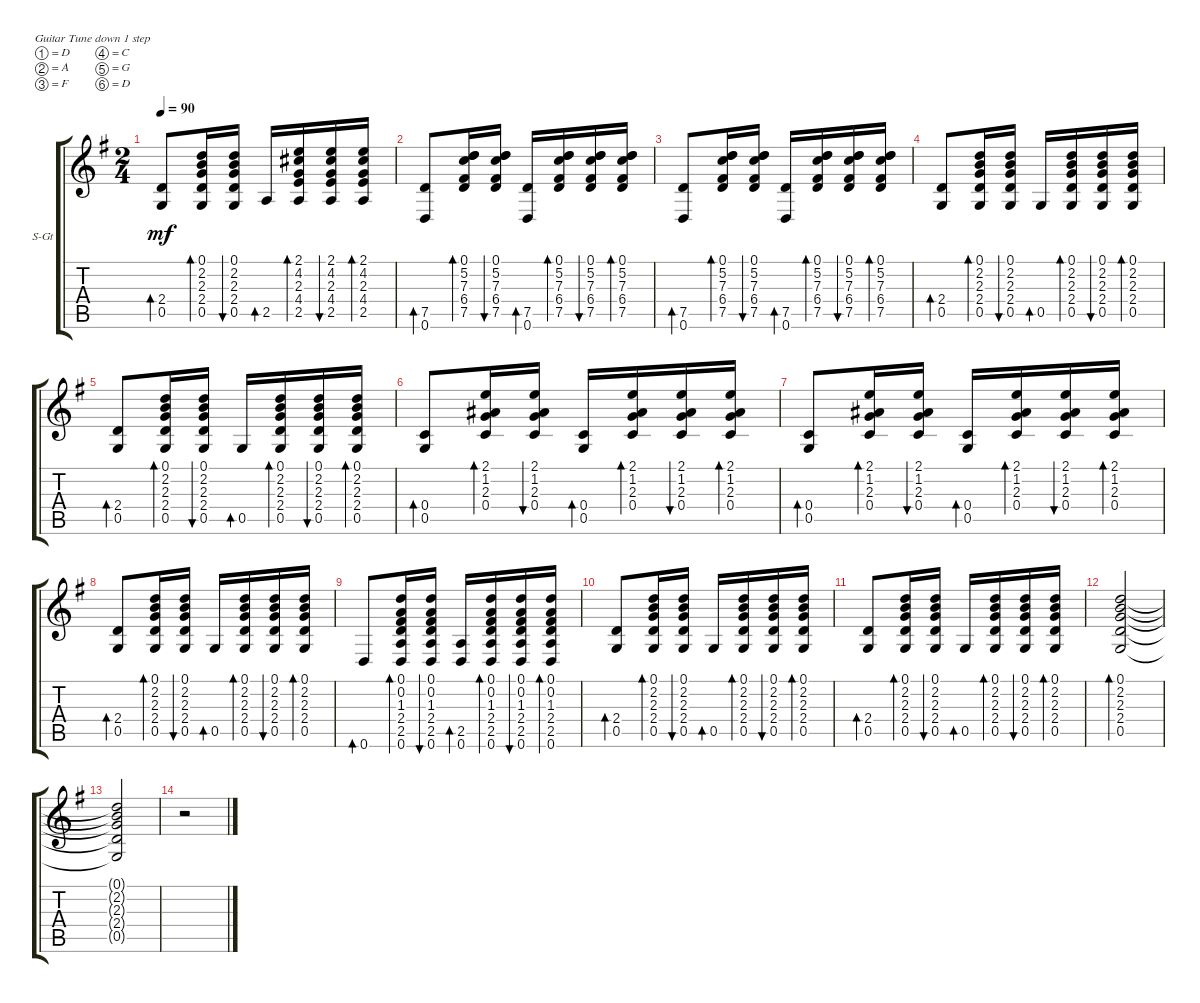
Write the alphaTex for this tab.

\defaultSystemsLayout 4
\bracketExtendMode groupsimilarinstruments
\firstSystemTrackNameOrientation horizontal
\otherSystemsTrackNameOrientation horizontal
\track ("Steel Guitar" "S-Gt") {instrument acousticguitarsteel}
\staff {score tabs}
\tuning (D4 A3 F3 C3 G2 D2)
\ts (2 4)
\tempo 90
\clef g2
\ks g
(0.5 2.4).8{bd 30 dy mf} (0.5 2.4 2.3 2.2 0.1).16{bd 30} (0.5 2.4 2.3 2.2 0.1).16{bu 30} 2.5.16{bd 30} (2.5 4.4 2.3 4.2 2.1).16{bd 30} (2.5 4.4 2.3 4.2 2.1).16{bu 30} (2.5 4.4 2.3 4.2 2.1).16{bd 30} |
(0.6 7.5).8{bd 30} (7.5 6.4 7.3 5.2 0.1).16{bd 30} (7.5 6.4 7.3 5.2 0.1).16{bu 30} (7.5 0.6).16{bd 30} (7.5 6.4 7.3 5.2 0.1).16{bd 30} (7.5 6.4 7.3 5.2 0.1).16{bu 30} (7.5 6.4 7.3 5.2 0.1).16{bd 30} |
(0.6 7.5).8{bd 30} (7.5 6.4 7.3 5.2 0.1).16{bd 30} (7.5 6.4 7.3 5.2 0.1).16{bu 30} (7.5 0.6).16{bd 30} (7.5 6.4 7.3 5.2 0.1).16{bd 30} (7.5 6.4 7.3 5.2 0.1).16{bu 30} (7.5 6.4 7.3 5.2 0.1).16{bd 30} |
(0.5 2.4).8{bd 30} (0.5 2.4 2.3 2.2 0.1).16{bd 30} (0.5 2.4 2.3 2.2 0.1).16{bu 30} 0.5.16{bd 30} (0.5 2.4 2.3 2.2 0.1).16{bd 30} (0.5 2.4 2.3 2.2 0.1).16{bu 30} (0.5 2.4 2.3 2.2 0.1).16{bd 30} |
(0.5 2.4).8{bd 30} (0.5 2.4 2.3 2.2 0.1).16{bd 30} (0.5 2.4 2.3 2.2 0.1).16{bu 30} 0.5.16{bd 30} (0.5 2.4 2.3 2.2 0.1).16{bd 30} (0.5 2.4 2.3 2.2 0.1).16{bu 30} (0.5 2.4 2.3 2.2 0.1).16{bd 30} |
(0.5 0.4).8{bd 30} (0.4 2.3 1.2 2.1).16{bd 30} (0.4 2.3 1.2 2.1).16{bu 30} (0.5 0.4).16{bd 30} (0.4 2.3 1.2 2.1).16{bd 30} (0.4 2.3 1.2 2.1).16{bu 30} (0.4 2.3 1.2 2.1).16{bd 30} |
(0.5 0.4).8{bd 30} (0.4 2.3 1.2 2.1).16{bd 30} (0.4 2.3 1.2 2.1).16{bu 30} (0.5 0.4).16{bd 30} (0.4 2.3 1.2 2.1).16{bd 30} (0.4 2.3 1.2 2.1).16{bu 30} (0.4 2.3 1.2 2.1).16{bd 30} |
(0.5 2.4).8{bd 30} (0.5 2.4 2.3 2.2 0.1).16{bd 30} (0.5 2.4 2.3 2.2 0.1).16{bu 30} 0.5.16{bd 30} (0.5 2.4 2.3 2.2 0.1).16{bd 30} (0.5 2.4 2.3 2.2 0.1).16{bu 30} (0.5 2.4 2.3 2.2 0.1).16{bd 30} |
0.6.8{bd 30} (2.5 2.4 1.3 0.2 0.1 0.6).16{bd 30} (2.5 2.4 1.3 0.2 0.1 0.6).16{bu 30} (0.6 2.5).16{bd 30} (2.5 1.3 0.2 0.1 0.6 2.4).16{bd 30} (2.5 2.4 1.3 0.2 0.1 0.6).16{bu 30} (2.5 2.4 1.3 0.2 0.1 0.6).16{bd 30} |
(0.5 2.4).8{bd 30} (0.5 2.4 2.3 2.2 0.1).16{bd 30} (0.5 2.4 2.3 2.2 0.1).16{bu 30} 0.5.16{bd 30} (0.5 2.4 2.3 2.2 0.1).16{bd 30} (0.5 2.4 2.3 2.2 0.1).16{bu 30} (0.5 2.4 2.3 2.2 0.1).16{bd 30} |
(0.5 2.4).8{bd 30} (0.5 2.4 2.3 2.2 0.1).16{bd 30} (0.5 2.4 2.3 2.2 0.1).16{bu 30} 0.5.16{bd 30} (0.5 2.4 2.3 2.2 0.1).16{bd 30} (0.5 2.4 2.3 2.2 0.1).16{bu 30} (0.5 2.4 2.3 2.2 0.1).16{bd 30} |
(0.5 2.4 2.3 2.2 0.1).2{bd 73} |
(0.5{t} 2.4{t} 2.3{t} 2.2{t} 0.1{t}).2 |
r.2
